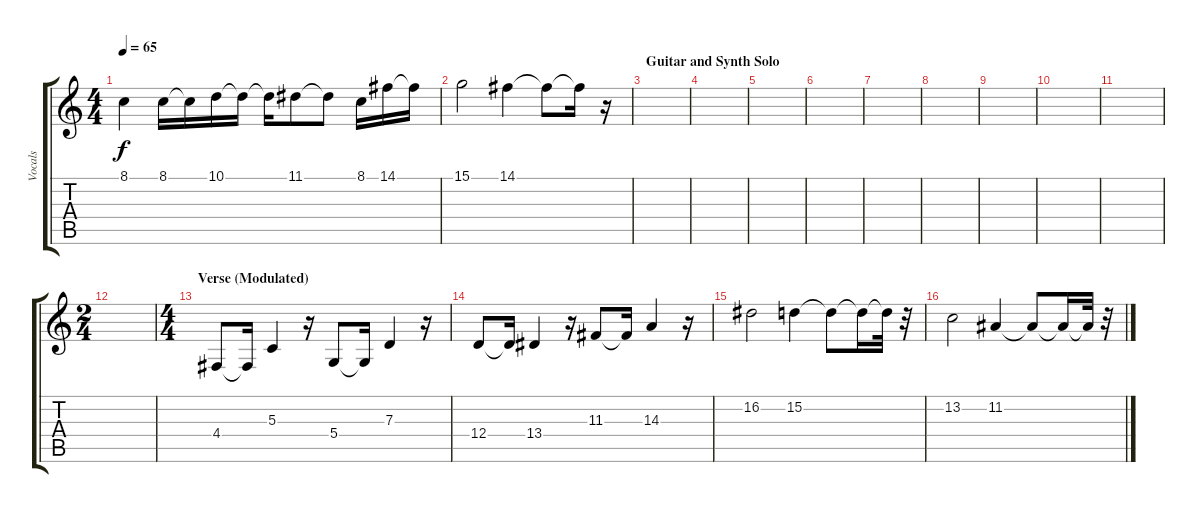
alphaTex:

\track ("Vocals" "Vocals") {instrument violin}
\staff {score tabs}
\tuning (E4 B3 G3 D3 A2 E2) {hide}
\ts (4 4)
\tempo 65
\clef g2
\ks c
8.1.4{dy f} 8.1.16 8.1{t}.16 10.1.16 10.1{t}.16 10.1{t}.16 11.1.8 11.1{t}.8 8.1.16 14.1.16 14.1{t}.16 |
15.1.2 14.1.4 14.1{t}.8 14.1{t}.16 r.16 |
\section ("" "Guitar and Synth Solo")
|
|
|
|
|
|
|
|
|
\ts (2 4)
|
\ts (4 4)
\section ("" "Verse (Modulated)")
4.4.8 4.4{t}.16 5.3.4 r.16 5.4.8 5.4{t}.16 7.3.4 r.16 |
12.4.8 12.4{t}.16 13.4.4 r.16 11.3.8 11.3{t}.16 14.3.4 r.16 |
16.2.2 15.2.4 15.2{t}.8 15.2{t}.16 15.2{t}.32 r.32 |
13.2.2 11.2.4 11.2{t}.8 11.2{t}.16 11.2{t}.32 r.32
